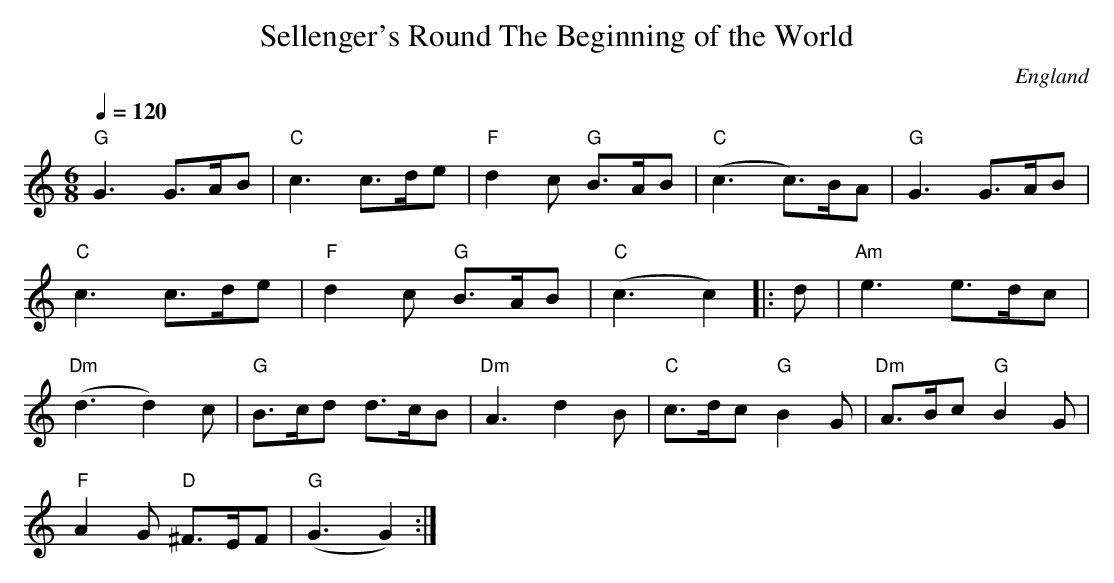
X:1
T:Sellenger's Round The Beginning of the World     %Tune name
Q:1/4=120     %Tempo
O:England
M:6/8     %Meter
L:1/8     %
K:C
"G"G3 G3/A/B | "C"c3 c3/d/e | "F"d2 c "G"B3/A/B | ("C"c3c3/)B/A | "G"G3 G3/A/B |
"C"c3 c3/d/e | "F"d2 c "G"B3/A/B | ("C"c3c2)  |: d | "Am"e3 "^"e3/d/c |
("Dm"d3d2) c | "G"B3/c/d d3/c/B | "Dm"A3 d2 B | "C"c3/d/c "G"B2 G | "Dm"A3/B/c "G"B2 G |
"F"A2 G "D"^F3/E/F | ("G"G3G2) :|
